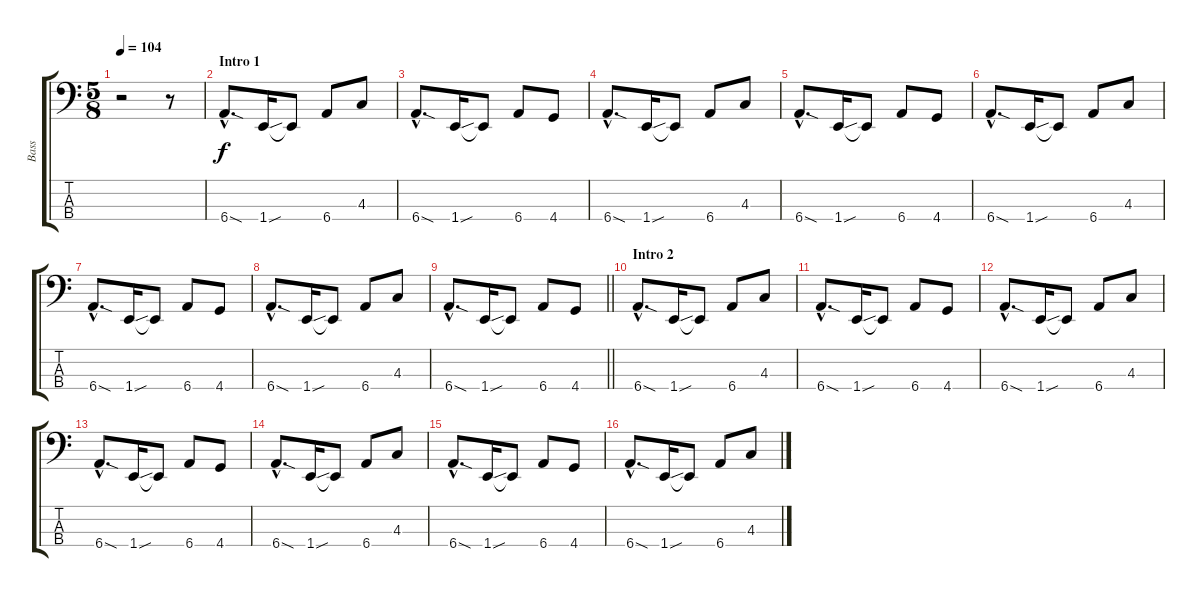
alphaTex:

\track ("Bass" "Bass") {instrument electricbasspick}
\staff {score tabs}
\tuning (Gb2 Db2 Ab1 Eb1) {hide}
\ts (5 8)
\tempo 104
\clef f4
\ks c
r.2{dy f instrument electricbasspick} r.8 |
\section ("" "Intro 1")
6.4{sod hac}.8{d} 1.4{sou}.16 1.4{t}.8 6.4.8 4.3.8 |
6.4{sod hac}.8{d} 1.4{sou}.16 1.4{t}.8 6.4.8 4.4.8 |
6.4{sod hac}.8{d} 1.4{sou}.16 1.4{t}.8 6.4.8 4.3.8 |
6.4{sod hac}.8{d} 1.4{sou}.16 1.4{t}.8 6.4.8 4.4.8 |
6.4{sod hac}.8{d} 1.4{sou}.16 1.4{t}.8 6.4.8 4.3.8 |
6.4{sod hac}.8{d} 1.4{sou}.16 1.4{t}.8 6.4.8 4.4.8 |
6.4{sod hac}.8{d} 1.4{sou}.16 1.4{t}.8 6.4.8 4.3.8 |
\barLineRight lightlight
6.4{sod hac}.8{d} 1.4{sou}.16 1.4{t}.8 6.4.8 4.4.8 |
\section ("" "Intro 2")
6.4{sod hac}.8{d} 1.4{sou}.16 1.4{t}.8 6.4.8 4.3.8 |
6.4{sod hac}.8{d} 1.4{sou}.16 1.4{t}.8 6.4.8 4.4.8 |
6.4{sod hac}.8{d} 1.4{sou}.16 1.4{t}.8 6.4.8 4.3.8 |
6.4{sod hac}.8{d} 1.4{sou}.16 1.4{t}.8 6.4.8 4.4.8 |
6.4{sod hac}.8{d} 1.4{sou}.16 1.4{t}.8 6.4.8 4.3.8 |
6.4{sod hac}.8{d} 1.4{sou}.16 1.4{t}.8 6.4.8 4.4.8 |
6.4{sod hac}.8{d} 1.4{sou}.16 1.4{t}.8 6.4.8 4.3.8
